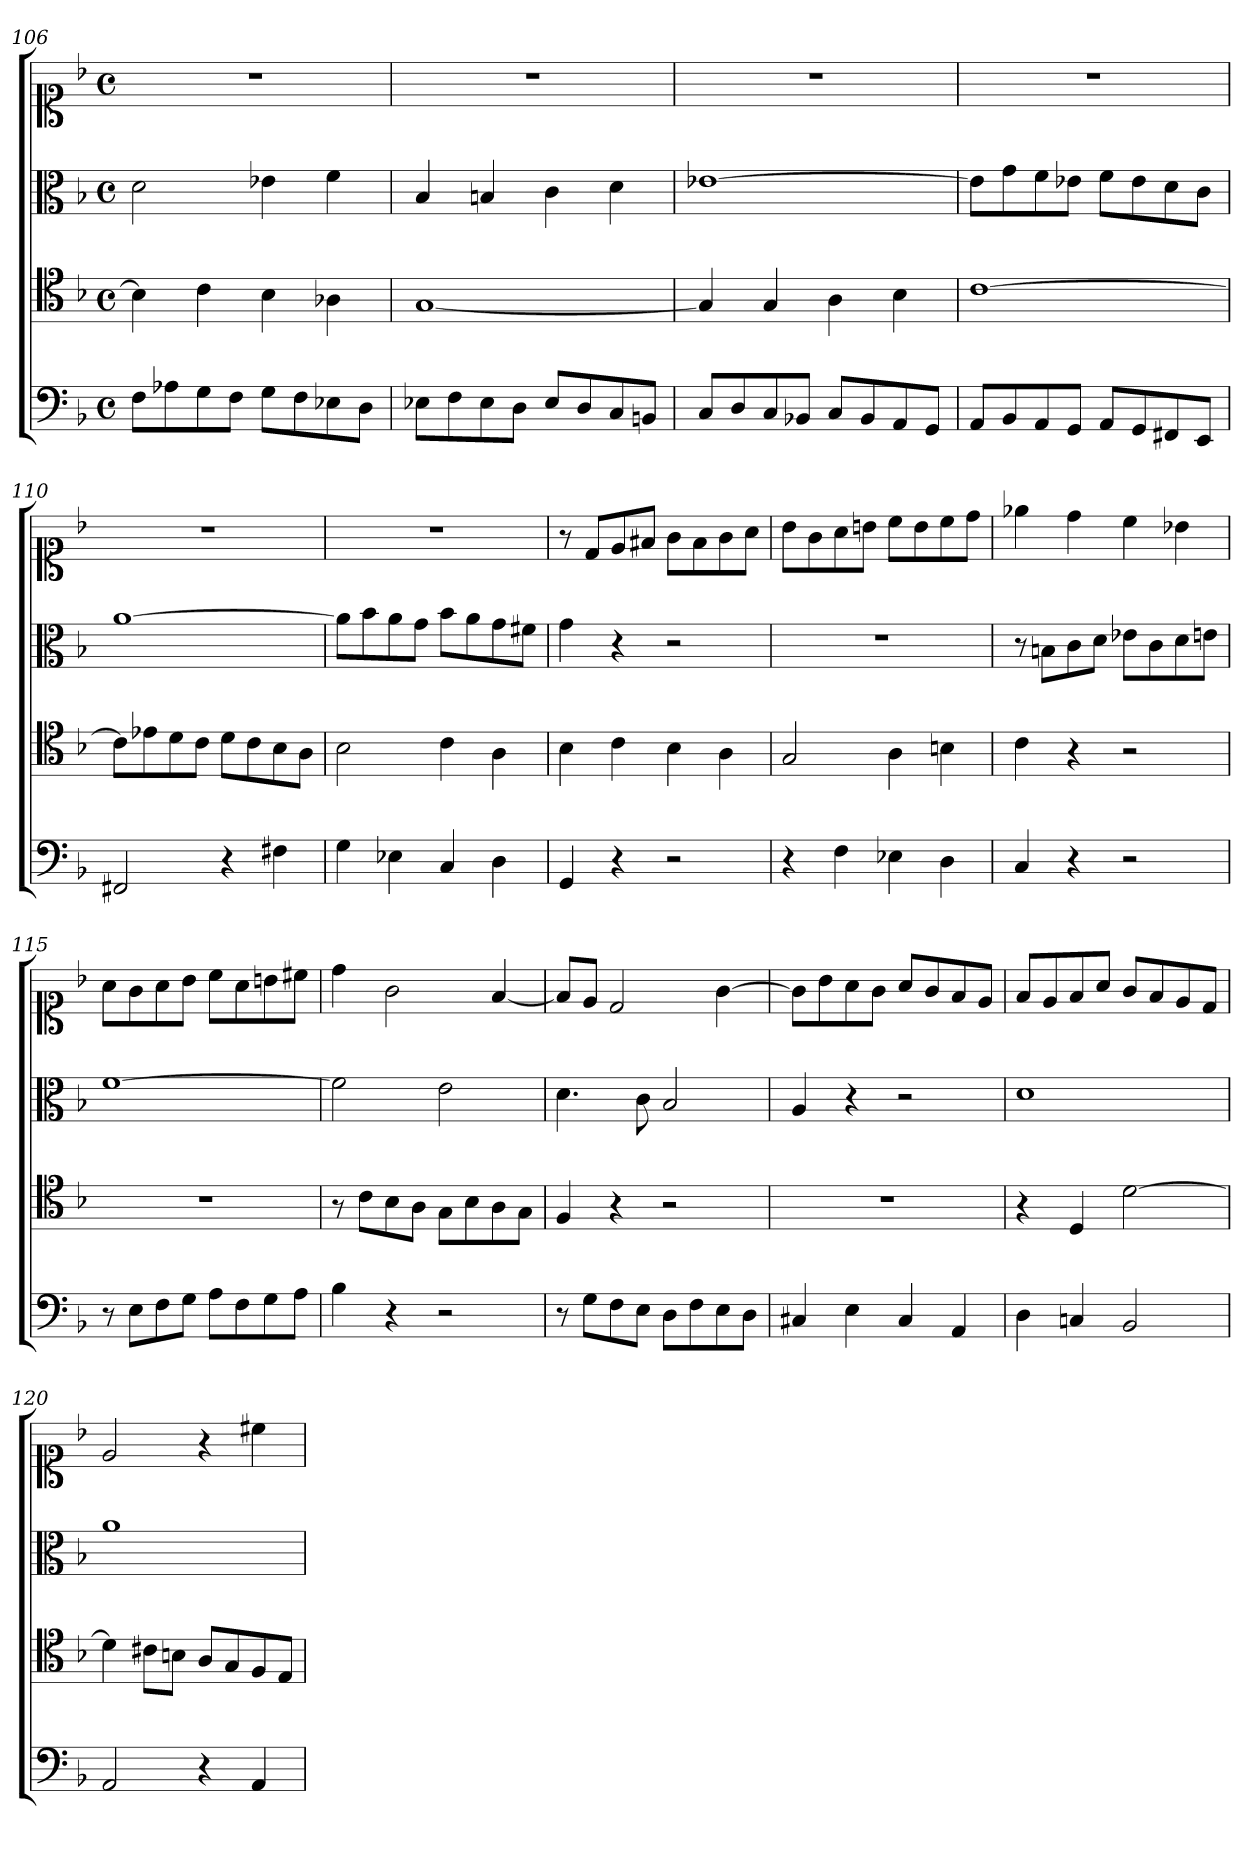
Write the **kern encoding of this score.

**kern	**kern	**kern	**kern
*part4	*part3	*part2	*part1
*staff4	*staff3	*staff2	*staff1
*clefF4	*clefC4	*clefC3	*clefC1
*k[b-]	*k[b-]	*k[b-]	*k[b-]
*d:	*d:	*d:	*d:
*M4/4	*M4/4	*M4/4	*M4/4
*met(c)	*met(c)	*met(c)	*met(c)
=106	=106	=106	=106
8FL	4B-]	2d	1r
8A-X	.	.	.
8G	4c	.	.
8FJ	.	.	.
8GL	4B-	4e-X	.
8F	.	.	.
8E-X	4A-X	4f	.
8DJ	.	.	.
=107	=107	=107	=107
8E-XL	[1G	4B-	1r
8F	.	.	.
8E-	.	4Bn	.
8DJ	.	.	.
8E-L	.	4c	.
8D	.	.	.
8C	.	4d	.
8BBnJ	.	.	.
=108	=108	=108	=108
8CL	4G]	[1e-X	1r
8D	.	.	.
8C	4G	.	.
8BB-XJ	.	.	.
8CL	4A	.	.
8BB-	.	.	.
8AA	4B-	.	.
8GGJ	.	.	.
=109	=109	=109	=109
8AAL	[1c	8e-L]	1r
8BB-	.	8g	.
8AA	.	8f	.
8GGJ	.	8e-XJ	.
8AAL	.	8fL	.
8GG	.	8e-	.
8FF#X	.	8d	.
8EEJ	.	8cJ	.
=110	=110	=110	=110
2FF#X	8cL]	[1a	1r
.	8e-X	.	.
.	8d	.	.
.	8cJ	.	.
4r	8dL	.	.
.	8c	.	.
4F#X	8B-	.	.
.	8AJ	.	.
=111	=111	=111	=111
4G	2B-	8aL]	1r
.	.	8b-	.
4E-X	.	8a	.
.	.	8gJ	.
4C	4c	8b-L	.
.	.	8a	.
4D	4A	8g	.
.	.	8f#XJ	.
=112	=112	=112	=112
4GG	4B-	4g	8r
.	.	.	8dL
4r	4c	4r	8e
.	.	.	8f#XJ
2r	4B-	2r	8gL
.	.	.	8f#
.	4A	.	8g
.	.	.	8aJ
=113	=113	=113	=113
4r	2G	1r	8b-L
.	.	.	8g
4F	.	.	8a
.	.	.	8bnJ
4E-X	4A	.	8ccL
.	.	.	8b
4D	4Bn	.	8cc
.	.	.	8ddJ
=114	=114	=114	=114
4C	4c	8r	4ee-X
.	.	8BnL	.
4r	4r	8c	4dd
.	.	8dJ	.
2r	2r	8e-XL	4cc
.	.	8c	.
.	.	8d	4b-X
.	.	8enJ	.
=115	=115	=115	=115
8r	1r	[1f	8aL
8EL	.	.	8g
8F	.	.	8a
8GJ	.	.	8b-J
8AL	.	.	8ccL
8F	.	.	8a
8G	.	.	8bn
8AJ	.	.	8cc#XJ
=116	=116	=116	=116
4B-	8r	2f]	4dd
.	8cL	.	.
4r	8B-	.	2g
.	8AJ	.	.
2r	8GL	2e	.
.	8B-	.	.
.	8A	.	[4f
.	8GJ	.	.
=117	=117	=117	=117
8r	4F	4.d	8fL]
8GL	.	.	8eJ
8F	4r	.	2d
8EJ	.	8c	.
8DL	2r	2B-	.
8F	.	.	.
8E	.	.	[4g
8DJ	.	.	.
=118	=118	=118	=118
4C#X	1r	4A	8gL]
.	.	.	8b-
4E	.	4r	8a
.	.	.	8gJ
4C#	.	2r	8aL
.	.	.	8g
4AA	.	.	8f
.	.	.	8eJ
=119	=119	=119	=119
4D	4r	1d	8fL
.	.	.	8e
4Cn	4D	.	8f
.	.	.	8aJ
2BB-	[2d	.	8gL
.	.	.	8f
.	.	.	8e
.	.	.	8dJ
=120	=120	=120	=120
2AA	4d]	1a	2e
.	8c#XL	.	.
.	8BnJ	.	.
4r	8AL	.	4r
.	8G	.	.
4AA	8F	.	4cc#X
.	8EJ	.	.
=	=	=	=
*-	*-	*-	*-
